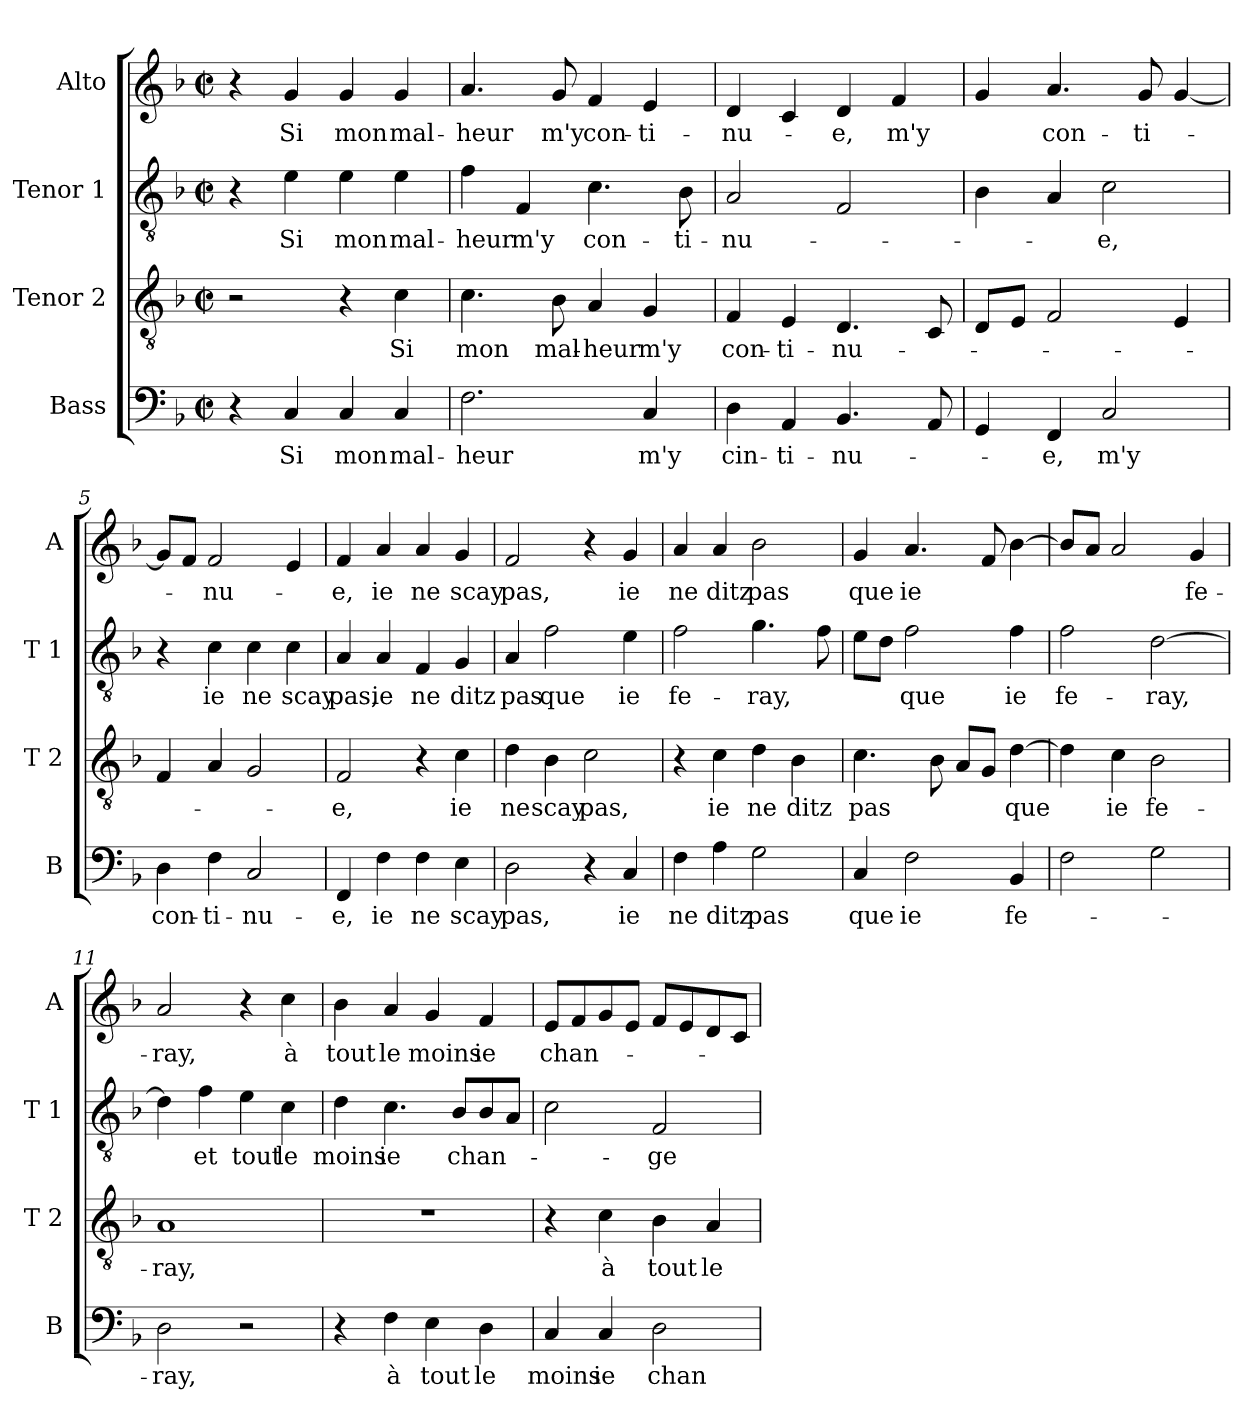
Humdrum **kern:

**kern	**text	**kern	**text	**kern	**text	**kern	**text
*part4	*part4	*part3	*part3	*part2	*part2	*part1	*part1
*staff4	*staff4	*staff3	*staff3	*staff2	*staff2	*staff1	*staff1
*I"Bass	*	*I"Tenor 2	*	*I"Tenor 1	*	*I"Alto	*
*I'B	*	*I'T 2	*	*I'T 1	*	*I'A	*
*clefF4	*	*clefGv2	*	*clefGv2	*	*clefG2	*
*k[b-]	*	*k[b-]	*	*k[b-]	*	*k[b-]	*
*F:	*	*F:	*	*F:	*	*F:	*
*M2/2	*	*M2/2	*	*M2/2	*	*M2/2	*
*met(c|)	*	*met(c|)	*	*met(c|)	*	*met(c|)	*
=1	=1	=1	=1	=1	=1	=1	=1
4r	.	2r	.	4r	.	4r	.
!	!LO:LY:b	!	!	!	!LO:LY:b	!	!LO:LY:b
4C/	Si	.	.	4e\	Si	4g/	Si
!	!LO:LY:b	!	!	!	!LO:LY:b	!	!LO:LY:b
4C/	mon	4r	.	4e\	mon	4g/	mon
!	!LO:LY:b	!	!LO:LY:b	!	!LO:LY:b	!	!LO:LY:b
4C/	mal-	4c\	Si	4e\	mal-	4g/	mal-
=2	=2	=2	=2	=2	=2	=2	=2
!	!LO:LY:b	!	!LO:LY:b	!	!LO:LY:b	!	!LO:LY:b
2.F\	-heur	4.c\	mon	4f\	-heur	4.a/	-heur
!	!	!	!	!	!LO:LY:b	!	!
.	.	.	.	4F/	m'y	.	.
!	!	!	!LO:LY:b	!	!	!	!LO:LY:b
.	.	8B-\	mal-	.	.	8g/	m'y
!	!	!	!LO:LY:b	!	!LO:LY:b	!	!LO:LY:b
.	.	4A/	-heur	4.c\	con-	4f/	con-
!	!LO:LY:b	!	!LO:LY:b	!	!	!	!LO:LY:b
4C/	m'y	4G/	m'y	.	.	4e/	-ti-
!	!	!	!	!	!LO:LY:b	!	!
.	.	.	.	8B-\	-ti-	.	.
=3	=3	=3	=3	=3	=3	=3	=3
!	!LO:LY:b	!	!LO:LY:b	!	!LO:LY:b	!	!LO:LY:b
4D\	cin-	4F/	con-	2A/	-nu-	4d/	-nu-
!	!LO:LY:b	!	!LO:LY:b	!	!	!	!
4AA/	-ti-	4E/	-ti-	.	.	4c/	.
!	!LO:LY:b	!	!LO:LY:b	!	!	!	!LO:LY:b
4.BB-/	-nu-	4.D/	-nu-	2F/	.	4d/	-e,
!	!	!	!	!	!	!	!LO:LY:b
.	.	.	.	.	.	4f/	m'y
8AA/	.	8C/	.	.	.	.	.
=4	=4	=4	=4	=4	=4	=4	=4
4GG/	.	8D/L	.	4B-\	.	4g/	.
.	.	8E/J	.	.	.	.	.
!	!LO:LY:b	!	!	!	!	!	!LO:LY:b
4FF/	-e,	2F/	.	4A/	.	4.a/	con-
!	!LO:LY:b	!	!	!	!LO:LY:b	!	!
2C/	m'y	.	.	2c\	-e,	.	.
!	!	!	!	!	!	!	!LO:LY:b
.	.	.	.	.	.	8g/	-ti-
.	.	4E/	.	.	.	[4g/	.
=5	=5	=5	=5	=5	=5	=5	=5
!	!LO:LY:b	!	!	!	!	!	!
4D\	con-	4F/	.	4r	.	8g/L]	.
.	.	.	.	.	.	8f/J	.
!	!LO:LY:b	!	!	!	!LO:LY:b	!	!LO:LY:b
4F\	-ti-	4A/	.	4c\	ie	2f/	-nu-
!	!LO:LY:b	!	!	!	!LO:LY:b	!	!
2C/	-nu-	2G/	.	4c\	ne	.	.
!	!	!	!	!	!LO:LY:b	!	!
.	.	.	.	4c\	scay	4e/	.
!!LO:LB:g=z
=6	=6	=6	=6	=6	=6	=6	=6
!	!LO:LY:b	!	!LO:LY:b	!	!LO:LY:b	!	!LO:LY:b
4FF/	-e,	2F/	-e,	4A/	pas,	4f/	-e,
!	!LO:LY:b	!	!	!	!LO:LY:b	!	!LO:LY:b
4F\	ie	.	.	4A/	ie	4a/	ie
!	!LO:LY:b	!	!	!	!LO:LY:b	!	!LO:LY:b
4F\	ne	4r	.	4F/	ne	4a/	ne
!	!LO:LY:b	!	!LO:LY:b	!	!LO:LY:b	!	!LO:LY:b
4E\	scay	4c\	ie	4G/	ditz	4g/	scay
=7	=7	=7	=7	=7	=7	=7	=7
!	!LO:LY:b	!	!LO:LY:b	!	!LO:LY:b	!	!LO:LY:b
2D\	pas,	4d\	ne	4A/	pas	2f/	pas,
!	!	!	!LO:LY:b	!	!LO:LY:b	!	!
.	.	4B-\	scay	2f\	que	.	.
!	!	!	!LO:LY:b	!	!	!	!
4r	.	2c\	pas,	.	.	4r	.
!	!LO:LY:b	!	!	!	!LO:LY:b	!	!LO:LY:b
4C/	ie	.	.	4e\	ie	4g/	ie
=8	=8	=8	=8	=8	=8	=8	=8
!	!LO:LY:b	!	!	!	!LO:LY:b	!	!LO:LY:b
4F\	ne	4r	.	2f\	fe-	4a/	ne
!	!LO:LY:b	!	!LO:LY:b	!	!	!	!LO:LY:b
4A\	ditz	4c\	ie	.	.	4a/	ditz
!	!LO:LY:b	!	!LO:LY:b	!	!LO:LY:b	!	!LO:LY:b
2G\	pas	4d\	ne	4.g\	-ray,	2b-\	pas
!	!	!	!LO:LY:b	!	!	!	!
.	.	4B-\	ditz	.	.	.	.
.	.	.	.	8f\	.	.	.
=9	=9	=9	=9	=9	=9	=9	=9
!	!LO:LY:b	!	!LO:LY:b	!	!	!	!LO:LY:b
4C/	que	4.c\	pas	8e\L	.	4g/	que
.	.	.	.	8d\J	.	.	.
!	!LO:LY:b	!	!	!	!LO:LY:b	!	!LO:LY:b
2F\	ie	.	.	2f\	que	4.a/	ie
.	.	8B-\	.	.	.	.	.
.	.	8A/L	.	.	.	.	.
.	.	8G/J	.	.	.	8f/	.
!	!LO:LY:b	!	!LO:LY:b	!	!LO:LY:b	!	!
4BB-/	fe-	[4d\	que	4f\	ie	[4b-\	.
=10	=10	=10	=10	=10	=10	=10	=10
!	!	!	!	!	!LO:LY:b	!	!
2F\	.	4d\]	.	2f\	fe-	8b-/L]	.
.	.	.	.	.	.	8a/J	.
!	!	!	!LO:LY:b	!	!	!	!
.	.	4c\	ie	.	.	2a/	.
!	!	!	!LO:LY:b	!	!LO:LY:b	!	!
2G\	.	2B-\	fe-	[2d\	-ray,	.	.
!	!	!	!	!	!	!	!LO:LY:b
.	.	.	.	.	.	4g/	fe-
!!LO:PB:g=z
=11	=11	=11	=11	=11	=11	=11	=11
!	!LO:LY:b	!	!LO:LY:b	!	!	!	!LO:LY:b
2D\	-ray,	1A	-ray,	4d\]	.	2a/	-ray,
!	!	!	!	!	!LO:LY:b	!	!
.	.	.	.	4f\	et	.	.
!	!	!	!	!	!LO:LY:b	!	!
2r	.	.	.	4e\	tout	4r	.
!	!	!	!	!	!LO:LY:b	!	!LO:LY:b
.	.	.	.	4c\	le	4cc\	à
=12	=12	=12	=12	=12	=12	=12	=12
!	!	!	!	!	!LO:LY:b	!	!LO:LY:b
4r	.	1r	.	4d\	moins	4b-\	tout
!	!LO:LY:b	!	!	!	!LO:LY:b	!	!LO:LY:b
4F\	à	.	.	4.c\	ie	4a/	le
!	!LO:LY:b	!	!	!	!	!	!LO:LY:b
4E\	tout	.	.	.	.	4g/	moins
!	!	!	!	!	!LO:LY:b	!	!
.	.	.	.	8B-/L	chan-	.	.
!	!LO:LY:b	!	!	!	!	!	!LO:LY:b
4D\	le	.	.	8B-/	.	4f/	ie
.	.	.	.	8A/J	.	.	.
=13	=13	=13	=13	=13	=13	=13	=13
!	!LO:LY:b	!	!	!	!	!	!LO:LY:b
4C/	moins	4r	.	2c\	.	8e/L	chan-
.	.	.	.	.	.	8f/	.
!	!LO:LY:b	!	!LO:LY:b	!	!	!	!
4C/	ie	4c\	à	.	.	8g/	.
.	.	.	.	.	.	8e/J	.
!	!LO:LY:b	!	!LO:LY:b	!	!LO:LY:b	!	!
2D\	chan-	4B-\	tout	2F/	-ge-	8f/L	.
.	.	.	.	.	.	8e/	.
!	!	!	!LO:LY:b	!	!	!	!
.	.	4A/	le	.	.	8d/	.
.	.	.	.	.	.	8c/J	.
=	=	=	=	=	=	=	=
*-	*-	*-	*-	*-	*-	*-	*-
